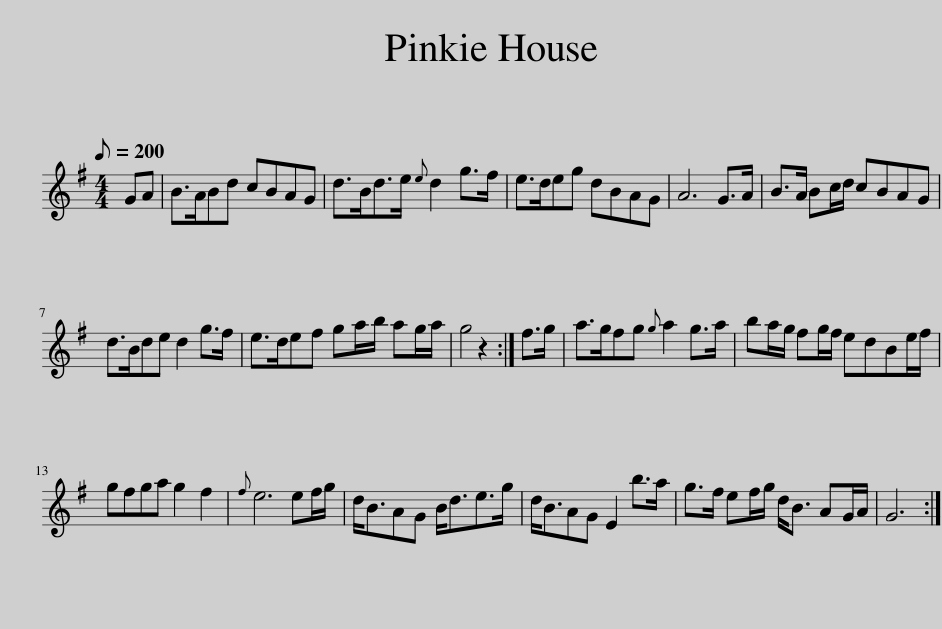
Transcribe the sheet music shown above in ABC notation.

X:1
L:1/8
Q:1/8=200
M:4/4
I:linebreak $
K:G
V:1 treble
V:1
 GA | B>ABd cBAG | d>Bd>e{e} d2 g>f | e>deg dBAG | A6 G>A | %5
 B>A Bc/d/ cBAG |$ d>Bde d2 g>f | e>def ga/b/ ag/a/ | g4 z2 :| f>g | %10
 a>gfg{g} a2 g>a | ba/g/ fg/f/ edBe/f/ |$ gfga g2 f2 |{f} e6 ef/g/ | d<BAG B<de>g | %15
 d<BAG E2 b>a | g>f ef/g/ d<B AG/A/ | G6 :| %18
